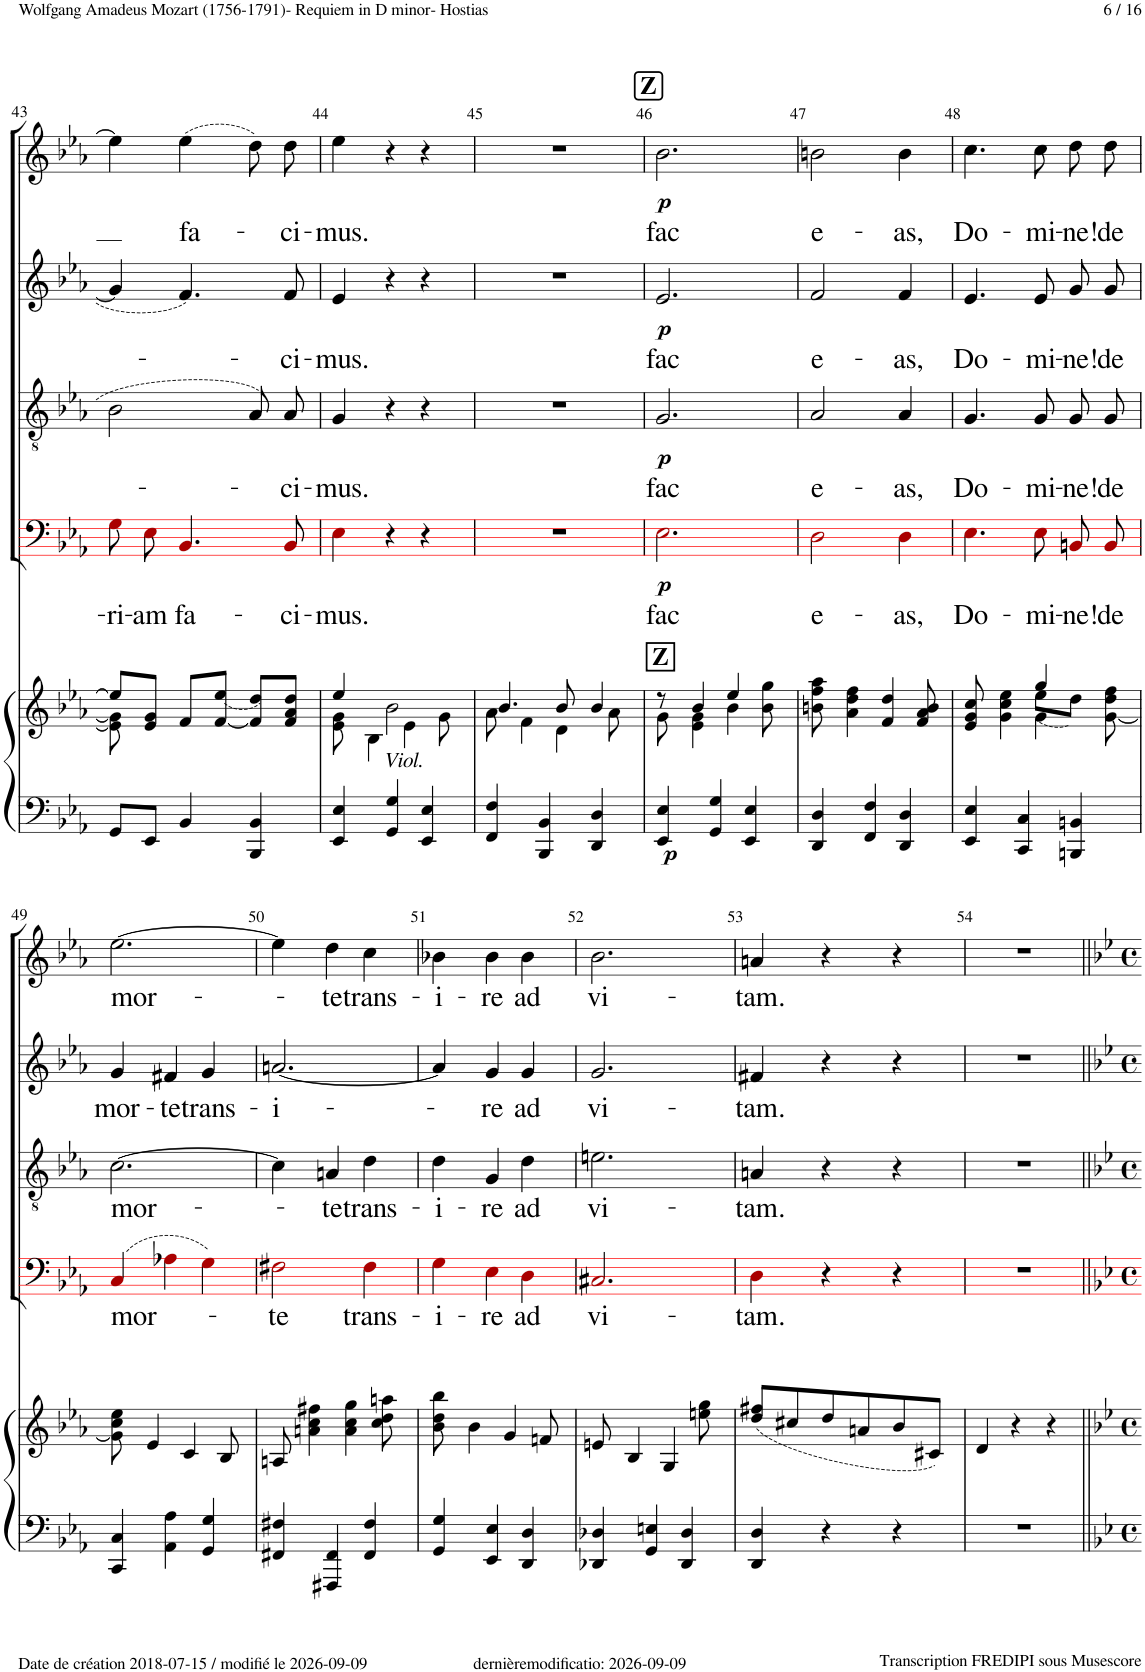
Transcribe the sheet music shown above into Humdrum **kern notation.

**kern	**kern	**dynam	**kern	**text	**dynam	**kern	**text	**dynam	**kern	**text	**dynam	**kern	**text	**dynam
*part5	*part5	*part5	*part4	*part4	*part4	*part3	*part3	*part3	*part2	*part2	*part2	*part1	*part1	*part1
*staff6	*staff5	*staff5/6	*staff4	*staff4	*staff4	*staff3	*staff3	*staff3	*staff2	*staff2	*staff2	*staff1	*staff1	*staff1
*I"Piano	*	*	*I"Bass	*	*	*I"Tenor	*	*	*I"Alto	*	*	*I"Soprano	*	*
*I'Pno	*	*	*	*	*	*	*	*	*	*	*	*	*	*
!!LO:PB:g=z
*clefF4	*clefG2	*	*clefF4	*	*	*clefGv2	*	*	*clefG2	*	*	*clefG2	*	*
*	*	*	*ITrd8c14	*	*	*	*	*	*	*	*	*	*	*
*k[b-e-a-]	*k[b-e-a-]	*	*k[b-e-a-]	*	*	*k[b-e-a-]	*	*	*k[b-e-a-]	*	*	*k[b-e-a-]	*	*
*M3/4	*M3/4	*	*M3/4	*	*	*M3/4	*	*	*M3/4	*	*	*M3/4	*	*
=43	=43	=43	=43	=43	=43	=43	=43	=43	=43	=43	=43	=43	=43	=43
*	*^	*	*	*	*	*	*	*	*	*	*	*	*	*
!	!	!	!	!	!LO:LY:b	!	!	!	!	!	!	!	!	!	!
8GG/L	8ee-/L]	8e-\] 8g\]	.	8G!i\L	-ri-	.	2B-!\	.	.	4g!/]	.	.	4ee-!\]	.	.
!	!	!	!	!	!LO:LY:b	!	!	!	!	!	!	!	!	!	!
8EE-/J	8e-/ 8g/J	2ryy	.	8E-!i\J	-am	.	.	.	.	.	.	.	.	.	.
!	!	!	!	!	!LO:LY:b	!	!	!	!	!	!	!	!	!LO:LY:b	!
4BB-/	8f/L	.	.	4.BB-!i/	fa-	.	.	.	.	4.f!/	.	.	(4ee-!\	fa-	.
.	([8f/ 8ee-/J	.	.	.	.	.	.	.	.	.	.	.	.	.	.
4BBB-/ 4BB-/	8f/] 8dd/L)	.	.	.	.	.	8A-!/L	.	.	.	.	.	8dd!\L)	.	.
!	!	!	!	!	!LO:LY:b	!	!	!LO:LY:b	!	!	!LO:LY:b	!	!	!LO:LY:b	!
.	8f/ 8a-/ 8dd/J	8ryy	.	8BB-!i/	-ci-	.	8A-!/J	-ci-	.	8f!/	-ci-	.	8dd!\J	-ci-	.
=44	=44	=44	=44	=44	=44	=44	=44	=44	=44	=44	=44	=44	=44	=44	=44
!	!	!	!	!	!LO:LY:b	!	!	!LO:LY:b	!	!	!LO:LY:b	!	!	!LO:LY:b	!
4EE-/ 4E-/	4ee-/	8e-\ 8g\	.	4E-!i\	-mus.	.	4G!/	-mus.	.	4e-!/	-mus.	.	4ee-!\	-mus.	.
.	.	4B-\	.	.	.	.	.	.	.	.	.	.	.	.	.
!	!LO:TX:b:i:t=Viol.	!	!	!	!	!	!	!	!	!	!	!	!	!	!
4GG/ 4G/	2b-\	.	.	4r	.	.	4r	.	.	4r	.	.	4r	.	.
.	.	4e-\	.	.	.	.	.	.	.	.	.	.	.	.	.
4EE-/ 4E-/	.	.	.	4r	.	.	4r	.	.	4r	.	.	4r	.	.
.	.	8g\	.	.	.	.	.	.	.	.	.	.	.	.	.
=45	=45	=45	=45	=45	=45	=45	=45	=45	=45	=45	=45	=45	=45	=45	=45
4FF/ 4F/	4.b-/	8a-\	.	2.r	.	.	2.r	.	.	2.r	.	.	2.r	.	.
.	.	4f\	.	.	.	.	.	.	.	.	.	.	.	.	.
4BBB-/ 4BB-/	.	.	.	.	.	.	.	.	.	.	.	.	.	.	.
.	8b-/	4d\	.	.	.	.	.	.	.	.	.	.	.	.	.
4DD/ 4D/	4b-/	.	.	.	.	.	.	.	.	.	.	.	.	.	.
.	.	8a-\	.	.	.	.	.	.	.	.	.	.	.	.	.
!!LO:REH:place=s1:a:B:cj:fs=14:t=Z
=46	=46	=46	=46	=46	=46	=46	=46	=46	=46	=46	=46	=46	=46	=46	=46
!	!LO:TX:a:B:t=Z	!	!	!	!	!	!	!	!	!	!	!	!	!	!
!	!	!	!LO:DY:b=2	!	!LO:LY:b	!LO:DY:b	!	!LO:LY:b	!LO:DY:b	!	!LO:LY:b	!LO:DY:b	!	!LO:LY:b	!LO:DY:b
4EE-/ 4E-/	8r	8g\	p	2.E-!i\	fac	p	2.G!/	fac	p	2.e-!/	fac	p	2.b-!\	fac	p
.	4b-/	4e-\ 4g\	.	.	.	.	.	.	.	.	.	.	.	.	.
4GG/ 4G/	.	.	.	.	.	.	.	.	.	.	.	.	.	.	.
.	4ee-/	4b-\	.	.	.	.	.	.	.	.	.	.	.	.	.
4EE-/ 4E-/	.	.	.	.	.	.	.	.	.	.	.	.	.	.	.
.	8b-\ 8gg\	8ryy	.	.	.	.	.	.	.	.	.	.	.	.	.
=47	=47	=47	=47	=47	=47	=47	=47	=47	=47	=47	=47	=47	=47	=47	=47
!	!	!	!	!	!LO:LY:b	!	!	!LO:LY:b	!	!	!LO:LY:b	!	!	!LO:LY:b	!
*	*v	*v	*	*	*	*	*	*	*	*	*	*	*	*	*
4DD/ 4D/	8bn\ 8ff\ 8aa-\	.	2D!i\	e-	.	2A-!/	e-	.	2f!/	e-	.	2bn!\	e-	.
.	4a-\ 4dd\ 4ff\	.	.	.	.	.	.	.	.	.	.	.	.	.
4FF/ 4F/	.	.	.	.	.	.	.	.	.	.	.	.	.	.
.	4f/ 4dd/	.	.	.	.	.	.	.	.	.	.	.	.	.
!	!	!	!	!LO:LY:b	!	!	!LO:LY:b	!	!	!LO:LY:b	!	!	!LO:LY:b	!
4DD/ 4D/	.	.	4D'~!i\	-as,	.	4A-'~!/	-as,	.	4f'~!/	-as,	.	4b'~!\	-as,	.
.	8f/ 8a-/ 8b/	.	.	.	.	.	.	.	.	.	.	.	.	.
=48	=48	=48	=48	=48	=48	=48	=48	=48	=48	=48	=48	=48	=48	=48
*	*^	*	*	*	*	*	*	*	*	*	*	*	*	*
*	*	*^	*	*	*	*	*	*	*	*	*	*	*	*	*
!	!	!	!	!	!	!LO:LY:b	!	!	!LO:LY:b	!	!	!LO:LY:b	!	!	!LO:LY:b	!
4EE-/ 4E-/	8e-/ 8g/ 8cc/	4.ryy	4.ryy	.	4.E-!i\	Do-	.	4.G!/	Do-	.	4.e-!/	Do-	.	4.cc!\	Do-	.
.	4g\ 4cc\ 4ee-\	.	.	.	.	.	.	.	.	.	.	.	.	.	.	.
4CC/ 4C/	.	.	.	.	.	.	.	.	.	.	.	.	.	.	.	.
!	!	!	!	!	!	!LO:LY:b	!	!	!LO:LY:b	!	!	!LO:LY:b	!	!	!LO:LY:b	!
.	4gg/	(8ee-\L	4g\	.	8E-!i\	-mi-	.	8G!/	-mi-	.	8e-!/	-mi-	.	8cc!\	-mi-	.
!	!	!	!	!	!	!LO:LY:b	!	!	!LO:LY:b	!	!	!LO:LY:b	!	!	!LO:LY:b	!
4BBBn/ 4BBn/	.	8dd\J)	.	.	8BBn'~!i/L	-ne!	.	8G'~!/L	-ne!	.	8g'~!/L	-ne!	.	8dd'~!\L	-ne!	.
!	!	!	!	!	!	!LO:LY:b	!	!	!LO:LY:b	!	!	!LO:LY:b	!	!	!LO:LY:b	!
.	[8g\ 8dd\ 8ff\	8ryy	8ryy	.	8BB!i/J	de	.	8G!/J	de	.	8g!/J	de	.	8dd!\J	de	.
!!LO:LB:g=z
=49	=49	=49	=49	=49	=49	=49	=49	=49	=49	=49	=49	=49	=49	=49	=49	=49
!	!	!	!	!	!	!LO:LY:b	!	!	!LO:LY:b	!	!	!LO:LY:b	!	!	!LO:LY:b	!
*	*v	*v	*v	*	*	*	*	*	*	*	*	*	*	*	*	*
4CC/ 4C/	8g\] 8cc\ 8ee-\	.	(4C!i/	mor-	.	[2.c!\	mor-	.	4g!/	mor-	.	[2.ee-!\	mor-	.
.	4e-/	.	.	.	.	.	.	.	.	.	.	.	.	.
!	!	!	!	!	!	!	!	!	!	!LO:LY:b	!	!	!	!
4AA-\ 4A-\	.	.	4A-X!i\	.	.	.	.	.	4f#X!/	-te	.	.	.	.
.	4c/	.	.	.	.	.	.	.	.	.	.	.	.	.
!	!	!	!	!	!	!	!	!	!	!LO:LY:b	!	!	!	!
4GG/ 4G/	.	.	4G!i\)	.	.	.	.	.	4g!/	trans-	.	.	.	.
.	8B-/	.	.	.	.	.	.	.	.	.	.	.	.	.
=50	=50	=50	=50	=50	=50	=50	=50	=50	=50	=50	=50	=50	=50	=50
!	!	!	!	!LO:LY:b	!	!	!	!	!	!LO:LY:b	!	!	!	!
4FF#X/ 4F#X/	8An/	.	2F#X!i\	-te	.	4c!\]	.	.	[2.an!/	-i-	.	4ee-!\]	.	.
.	4an\ 4cc\ 4ff#X\	.	.	.	.	.	.	.	.	.	.	.	.	.
!	!	!	!	!	!	!	!LO:LY:b	!	!	!	!	!	!LO:LY:b	!
4FFF#X/ 4FF#/	.	.	.	.	.	4An!/	-te	.	.	.	.	4dd!\	-te	.
.	4a\ 4cc\ 4gg\	.	.	.	.	.	.	.	.	.	.	.	.	.
!	!	!	!	!LO:LY:b	!	!	!LO:LY:b	!	!	!	!	!	!LO:LY:b	!
4FF#/ 4F#/	.	.	4F#!i\	trans-	.	4d!\	trans-	.	.	.	.	4cc!\	trans-	.
.	8cc\ 8dd\ 8aan\	.	.	.	.	.	.	.	.	.	.	.	.	.
=51	=51	=51	=51	=51	=51	=51	=51	=51	=51	=51	=51	=51	=51	=51
!	!	!	!	!LO:LY:b	!	!	!LO:LY:b	!	!	!	!	!	!LO:LY:b	!
4GG/ 4G/	8b-\ 8dd\ 8bb-\	.	4G!i\	-i-	.	4d!\	-i-	.	4a!/]	.	.	4b-X!\	-i-	.
.	4b-\	.	.	.	.	.	.	.	.	.	.	.	.	.
!	!	!	!	!LO:LY:b	!	!	!LO:LY:b	!	!	!LO:LY:b	!	!	!LO:LY:b	!
4EE-/ 4E-/	.	.	4E-!i\	-re	.	4G!/	-re	.	4g!/	-re	.	4b-!\	-re	.
.	4g/	.	.	.	.	.	.	.	.	.	.	.	.	.
!	!	!	!	!LO:LY:b	!	!	!LO:LY:b	!	!	!LO:LY:b	!	!	!LO:LY:b	!
4DD/ 4D/	.	.	4D!i\	ad	.	4d!\	ad	.	4g!/	ad	.	4b-!\	ad	.
.	8fn/	.	.	.	.	.	.	.	.	.	.	.	.	.
=52	=52	=52	=52	=52	=52	=52	=52	=52	=52	=52	=52	=52	=52	=52
!	!	!	!	!LO:LY:b	!	!	!LO:LY:b	!	!	!LO:LY:b	!	!	!LO:LY:b	!
4DD-X/ 4D-X/	8en/	.	2.C#X!i/	vi-	.	2.en!\	vi-	.	2.g!/	vi-	.	2.b-!\	vi-	.
.	4B-/	.	.	.	.	.	.	.	.	.	.	.	.	.
4GG/ 4En/	.	.	.	.	.	.	.	.	.	.	.	.	.	.
.	4G/	.	.	.	.	.	.	.	.	.	.	.	.	.
4DD-/ 4D-/	.	.	.	.	.	.	.	.	.	.	.	.	.	.
.	8een\ 8gg\	.	.	.	.	.	.	.	.	.	.	.	.	.
=53	=53	=53	=53	=53	=53	=53	=53	=53	=53	=53	=53	=53	=53	=53
!	!	!	!	!LO:LY:b	!	!	!LO:LY:b	!	!	!LO:LY:b	!	!	!LO:LY:b	!
4DD/ 4D/	(8dd/ 8ff#X/L	.	4D!i\	-tam.	.	4An!/	-tam.	.	4f#X!/	-tam.	.	4an!/	-tam.	.
.	8cc#X/	.	.	.	.	.	.	.	.	.	.	.	.	.
4r	8dd/	.	4r	.	.	4r	.	.	4r	.	.	4r	.	.
.	8an/	.	.	.	.	.	.	.	.	.	.	.	.	.
4r	8b-/	.	4r	.	.	4r	.	.	4r	.	.	4r	.	.
.	8c#X/J)	.	.	.	.	.	.	.	.	.	.	.	.	.
=54	=54	=54	=54	=54	=54	=54	=54	=54	=54	=54	=54	=54	=54	=54
2.r	4d/	.	2.r;<	.	.	2.r;<	.	.	2.r;<	.	.	2.r;<	.	.
.	4r	.	.	.	.	.	.	.	.	.	.	.	.	.
.	4r;<	.	.	.	.	.	.	.	.	.	.	.	.	.
=||	=||	=||	=||	=||	=||	=||	=||	=||	=||	=||	=||	=||	=||	=||
*-	*-	*-	*-	*-	*-	*-	*-	*-	*-	*-	*-	*-	*-	*-
